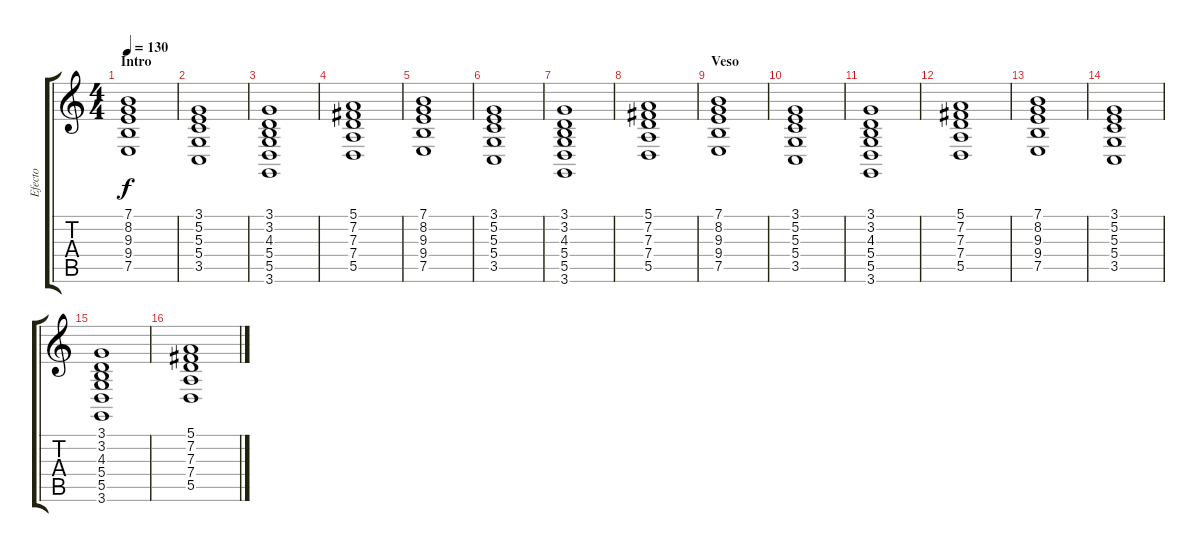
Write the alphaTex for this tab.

\track ("Efecto" "Efecto") {instrument fx6goblins}
\staff {score tabs}
\tuning (E4 B3 G3 D3 A2 E2) {hide}
\ts (4 4)
\section ("" "Intro")
\tempo 130
\clef g2
\ks c
(7.1 8.2 9.3 9.4 7.5).1{dy f instrument fx6goblins} |
(3.1 5.2 5.3 5.4 3.5).1 |
(3.1 3.2 4.3 5.4 5.5 3.6).1 |
(5.1 7.2 7.3 7.4 5.5).1{instrument fx6goblins} |
(7.1 8.2 9.3 9.4 7.5).1 |
(3.1 5.2 5.3 5.4 3.5).1 |
(3.1 3.2 4.3 5.4 5.5 3.6).1 |
(5.1 7.2 7.3 7.4 5.5).1 |
\section ("" "Veso")
(7.1 8.2 9.3 9.4 7.5).1{instrument fx6goblins} |
(3.1 5.2 5.3 5.4 3.5).1 |
(3.1 3.2 4.3 5.4 5.5 3.6).1 |
(5.1 7.2 7.3 7.4 5.5).1{instrument fx6goblins} |
(7.1 8.2 9.3 9.4 7.5).1 |
(3.1 5.2 5.3 5.4 3.5).1 |
(3.1 3.2 4.3 5.4 5.5 3.6).1 |
(5.1 7.2 7.3 7.4 5.5).1
